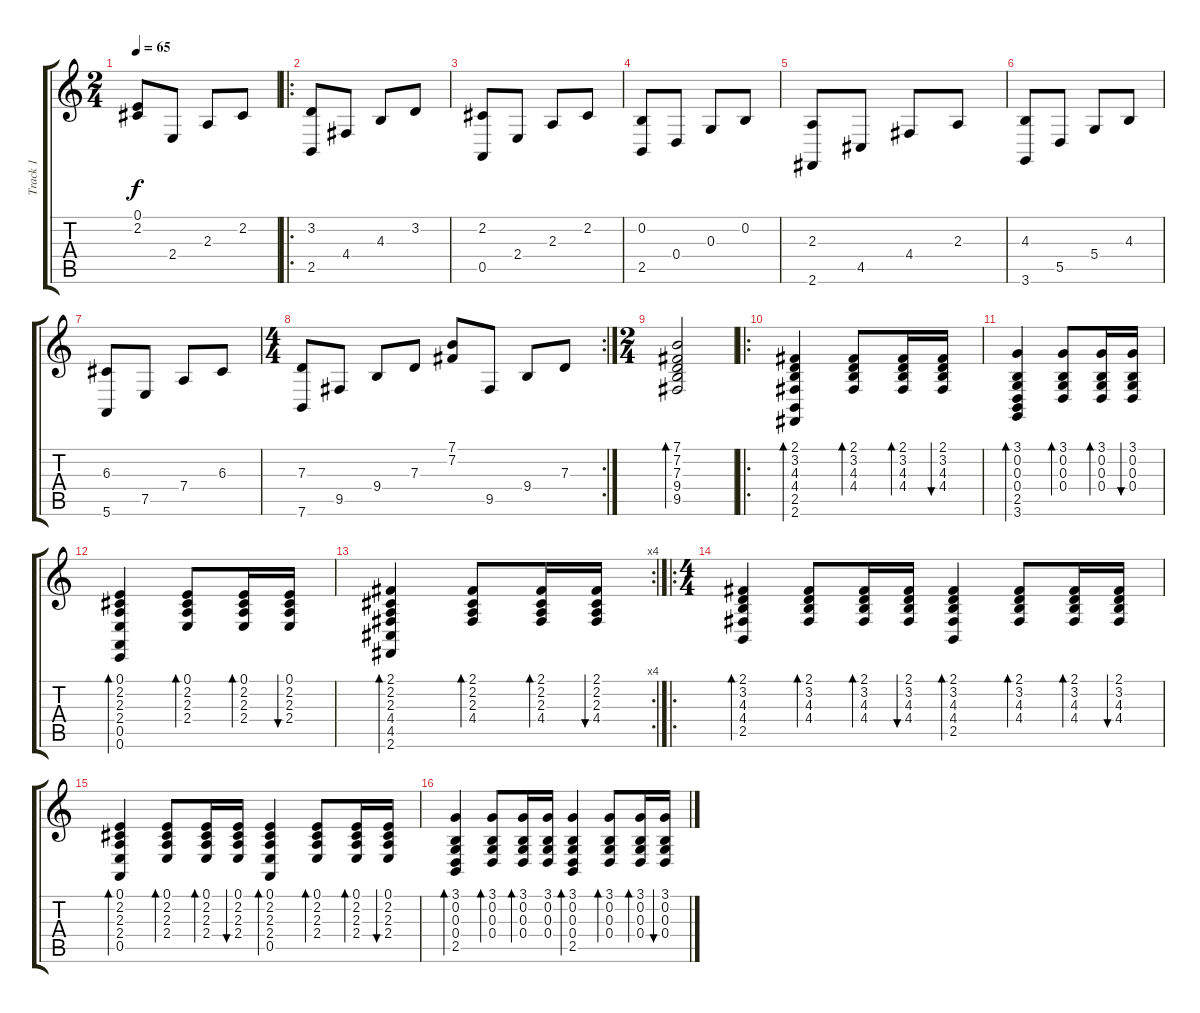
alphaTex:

\track ("Track 1" "Track 1") {instrument pad5bowed}
\staff {score tabs}
\tuning (E4 B3 G3 D3 A2 E2) {hide}
\ts (2 4)
\tempo 65
\clef g2
\ks c
(0.1 2.2).8{dy f} 2.4.8 2.3.8 2.2.8 |
\ro
(3.2 2.5).8 4.4.8 4.3.8 3.2.8 |
(2.2 0.5).8 2.4.8 2.3.8 2.2.8 |
(0.2 2.5).8 0.4.8 0.3.8 0.2.8 |
(2.3 2.6).8 4.5.8 4.4.8 2.3.8 |
(4.3 3.6).8 5.5.8 5.4.8 4.3.8 |
(6.3 5.6).8 7.5.8 7.4.8 6.3.8 |
\rc 2
\ts (4 4)
(7.3 7.6).8 9.5.8 9.4.8 7.3.8 (7.1 7.2).8 9.5.8 9.4.8 7.3.8 |
\ts (2 4)
(7.1 7.2 7.3 9.4 9.5).2{bd 240} |
\ro
(2.1 3.2 4.3 4.4 2.5 2.6).4{bd 30} (2.1 3.2 4.3 4.4).8{bd 30} (2.1 3.2 4.3 4.4).16{bd 30} (2.1 3.2 4.3 4.4).16{bu 30} |
(3.1 0.2 0.3 0.4 2.5 3.6).4{bd 30} (3.1 0.2 0.3 0.4).8{bd 30} (3.1 0.2 0.3 0.4).16{bd 30} (3.1 0.2 0.3 0.4).16{bu 30} |
(0.1 2.2 2.3 2.4 0.5 0.6).4{bd 30} (0.1 2.2 2.3 2.4).8{bd 30} (0.1 2.2 2.3 2.4).16{bd 30} (0.1 2.2 2.3 2.4).16{bu 30} |
\rc 4
(2.1 2.2 2.3 4.4 4.5 2.6).4{bd 30} (2.1 2.2 2.3 4.4).8{bd 30} (2.1 2.2 2.3 4.4).16{bd 30} (2.1 2.2 2.3 4.4).16{bu 30} |
\ro
\ts (4 4)
(2.1 3.2 4.3 4.4 2.5).4{bd 30} (2.1 3.2 4.3 4.4).8{bd 30} (2.1 3.2 4.3 4.4).16{bd 30} (2.1 3.2 4.3 4.4).16{bu 30} (2.1 3.2 4.3 4.4 2.5).4{bd 30} (2.1 3.2 4.3 4.4).8{bd 30} (2.1 3.2 4.3 4.4).16{bd 30} (2.1 3.2 4.3 4.4).16{bu 30} |
(0.1 2.2 2.3 2.4 0.5).4{bd 30} (0.1 2.2 2.3 2.4).8{bd 30} (0.1 2.2 2.3 2.4).16{bd 30} (0.1 2.2 2.3 2.4).16{bu 30} (0.1 2.2 2.3 2.4 0.5).4{bd 30} (0.1 2.2 2.3 2.4).8{bd 30} (0.1 2.2 2.3 2.4).16{bd 30} (0.1 2.2 2.3 2.4).16{bu 30} |
(3.1 0.2 0.3 0.4 2.5).4{bd 30} (3.1 0.2 0.3 0.4).8{bd 30} (3.1 0.2 0.3 0.4).16{bd 30} (3.1 0.2 0.3 0.4).16 (3.1 0.2 0.3 0.4 2.5).4{bd 30} (3.1 0.2 0.3 0.4).8{bd 30} (3.1 0.2 0.3 0.4).16{bd 30} (3.1 0.2 0.3 0.4).16{bu 30}
